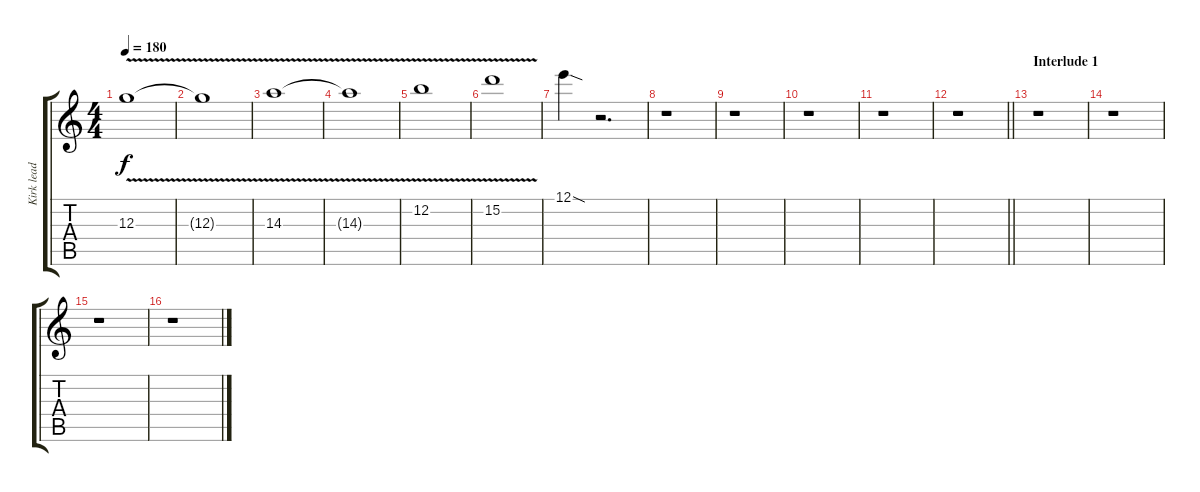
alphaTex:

\track ("Kirk lead" "Kirk lead") {instrument overdrivenguitar}
\staff {score tabs}
\tuning (E4 B3 G3 D3 A2 E2) {hide}
\ts (4 4)
\tempo 180
\clef g2
\ks c
12.3{v}.1{dy f} |
12.3{t}.1 |
14.3{v}.1 |
14.3{t}.1 |
12.2{v}.1 |
15.2{v}.1 |
12.1{sod}.4 r.2{d volume 14} |
r.1 |
r.1 |
r.1 |
r.1 |
\barLineRight lightlight
r.1 |
\section ("" "Interlude 1")
r.1 |
r.1 |
r.1 |
r.1
